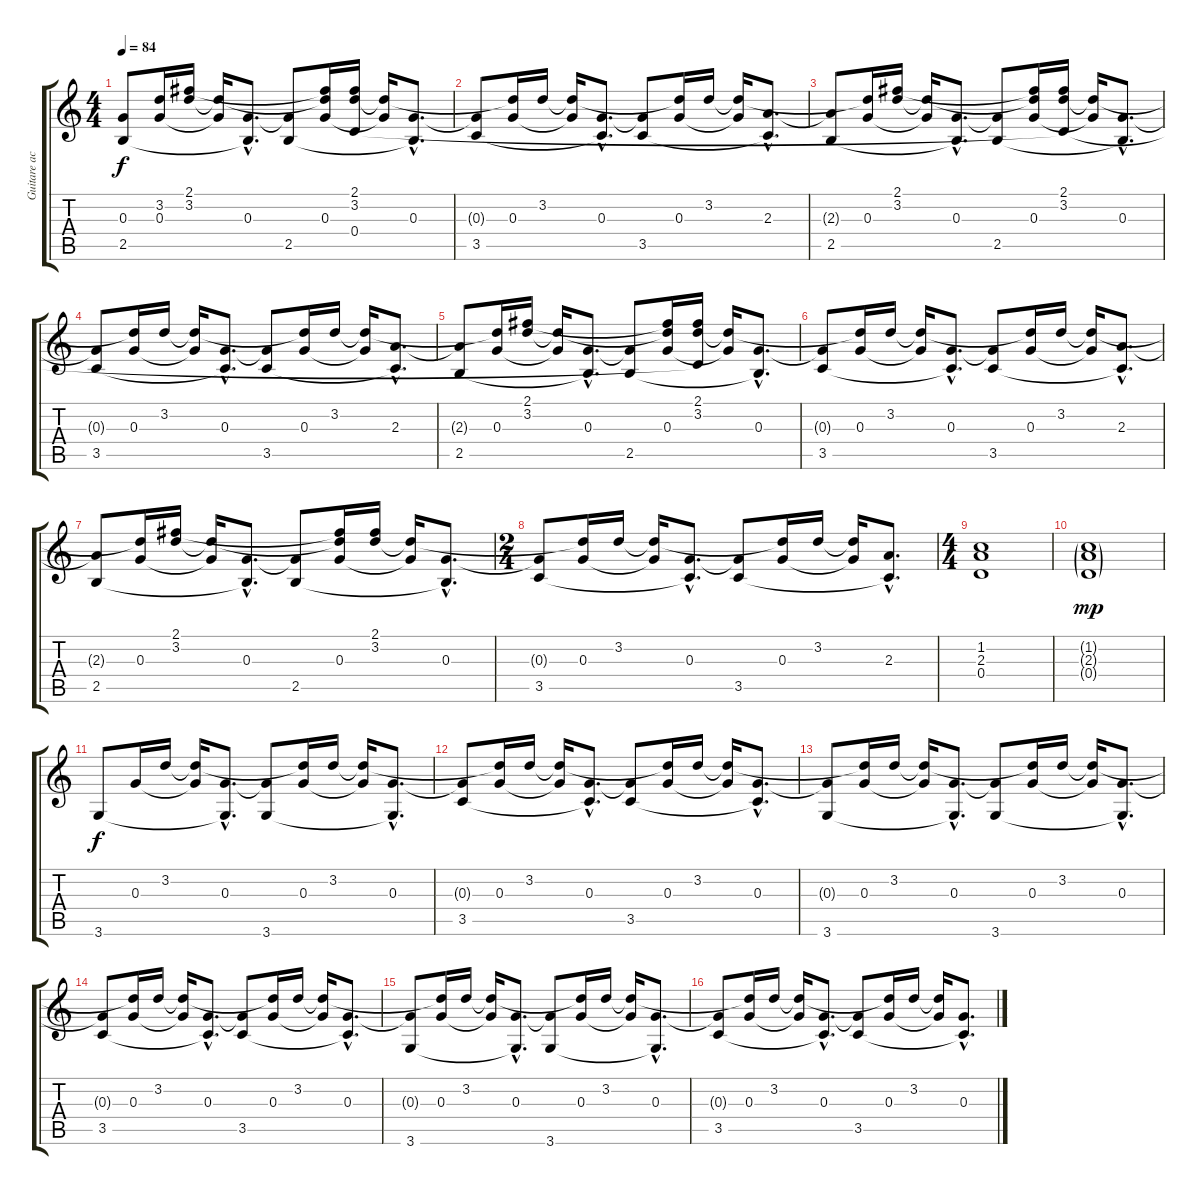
\track ("Guitare accompagnement" "Guitare ac") {instrument acousticguitarnylon}
\staff {score tabs}
\tuning (E4 B3 G3 D3 A2 E2) {hide}
\ts (4 4)
\tempo 84
\clef g2
\ks c
(0.3{t} 2.5).8{dy f} (3.2{t} 0.3).16 (2.1 3.2).16 (3.2{t} 0.3{t}).16 (0.3{hac} 2.5{hac t}).8{d} (0.3{t} 2.5).8 (2.1{t} 3.2{t} 0.3).16 (2.1 3.2 0.4).16 (3.2{t} 0.3{t}).16 (0.3{hac} 2.5{hac t}).8{d} |
(0.3{t} 3.5).8 (3.2{t} 0.3).16 3.2.16 (3.2{t} 0.3{t}).16 (0.3{hac} 3.5{hac t}).8{d} (0.3{t} 3.5).8 (3.2{t} 0.3).16 3.2.16 (3.2{t} 0.3{t}).16 (2.3{hac} 3.5{hac t}).8{d} |
(2.3{t} 2.5).8 (3.2{t} 0.3).16 (2.1 3.2).16 (3.2{t} 0.3{t}).16 (0.3{hac} 2.5{hac t}).8{d} (0.3{t} 2.5).8 (2.1{t} 3.2{t} 0.3).16 (2.1 3.2 0.4{t}).16 (3.2{t} 0.3{t}).16 (0.3{hac} 2.5{hac t}).8{d} |
(0.3{t} 3.5).8 (3.2{t} 0.3).16 3.2.16 (3.2{t} 0.3{t}).16 (0.3{hac} 3.5{hac t}).8{d} (0.3{t} 3.5).8 (3.2{t} 0.3).16 3.2.16 (3.2{t} 0.3{t}).16 (2.3{hac} 3.5{hac t}).8{d} |
(2.3{t} 2.5).8 (3.2{t} 0.3).16 (2.1 3.2).16 (3.2{t} 0.3{t}).16 (0.3{hac} 2.5{hac t}).8{d} (0.3{t} 2.5).8 (2.1{t} 3.2{t} 0.3).16 (2.1 3.2 0.4{t}).16 (3.2{t} 0.3{t}).16 (0.3{hac} 2.5{hac t}).8{d} |
(0.3{t} 3.5).8 (3.2{t} 0.3).16 3.2.16 (3.2{t} 0.3{t}).16 (0.3{hac} 3.5{hac t}).8{d} (0.3{t} 3.5).8 (3.2{t} 0.3).16 3.2.16 (3.2{t} 0.3{t}).16 (2.3{hac} 3.5{hac t}).8{d} |
(2.3{t} 2.5).8 (3.2{t} 0.3).16 (2.1 3.2).16 (3.2{t} 0.3{t}).16 (0.3{hac} 2.5{hac t}).8{d} (0.3{t} 2.5).8 (2.1{t} 3.2{t} 0.3).16 (2.1 3.2).16 (3.2{t} 0.3{t}).16 (0.3{hac} 2.5{hac t}).8{d} |
\ts (2 4)
(0.3{t} 3.5).8 (3.2{t} 0.3).16 3.2.16 (3.2{t} 0.3{t}).16 (0.3{hac} 3.5{hac t}).8{d} (0.3{t} 3.5).8 (3.2{t} 0.3).16 3.2.16 (3.2{t} 0.3{t}).16 (2.3{hac} 3.5{hac t}).8{d} |
\ts (4 4)
(1.2 2.3 0.4).1 |
(1.2{g} 2.3{g} 0.4{g}).1{dy mp} |
3.6.8{dy f} 0.3.16 3.2.16 (3.2{t} 0.3{t}).16 (0.3{hac} 3.6{hac t}).8{d} (0.3{t} 3.6).8 (3.2{t} 0.3).16 3.2.16 (3.2{t} 0.3{t}).16 (0.3{hac} 3.6{hac t}).8{d} |
(0.3{t} 3.5).8 (3.2{t} 0.3).16 3.2.16 (3.2{t} 0.3{t}).16 (0.3{hac} 3.5{hac t}).8{d} (0.3{t} 3.5).8 (3.2{t} 0.3).16 3.2.16 (3.2{t} 0.3{t}).16 (0.3{hac} 3.5{hac t}).8{d} |
(0.3{t} 3.6).8 (3.2{t} 0.3).16 3.2.16 (3.2{t} 0.3{t}).16 (0.3{hac} 3.6{hac t}).8{d} (0.3{t} 3.6).8 (3.2{t} 0.3).16 3.2.16 (3.2{t} 0.3{t}).16 (0.3{hac} 3.6{hac t}).8{d} |
(0.3{t} 3.5).8 (3.2{t} 0.3).16 3.2.16 (3.2{t} 0.3{t}).16 (0.3{hac} 3.5{hac t}).8{d} (0.3{t} 3.5).8 (3.2{t} 0.3).16 3.2.16 (3.2{t} 0.3{t}).16 (0.3{hac} 3.5{hac t}).8{d} |
(0.3{t} 3.6).8 (3.2{t} 0.3).16 3.2.16 (3.2{t} 0.3{t}).16 (0.3{hac} 3.6{hac t}).8{d} (0.3{t} 3.6).8 (3.2{t} 0.3).16 3.2.16 (3.2{t} 0.3{t}).16 (0.3{hac} 3.6{hac t}).8{d} |
(0.3{t} 3.5).8 (3.2{t} 0.3).16 3.2.16 (3.2{t} 0.3{t}).16 (0.3{hac} 3.5{hac t}).8{d} (0.3{t} 3.5).8 (3.2{t} 0.3).16 3.2.16 (3.2{t} 0.3{t}).16 (0.3{hac} 3.5{hac t}).8{d}
